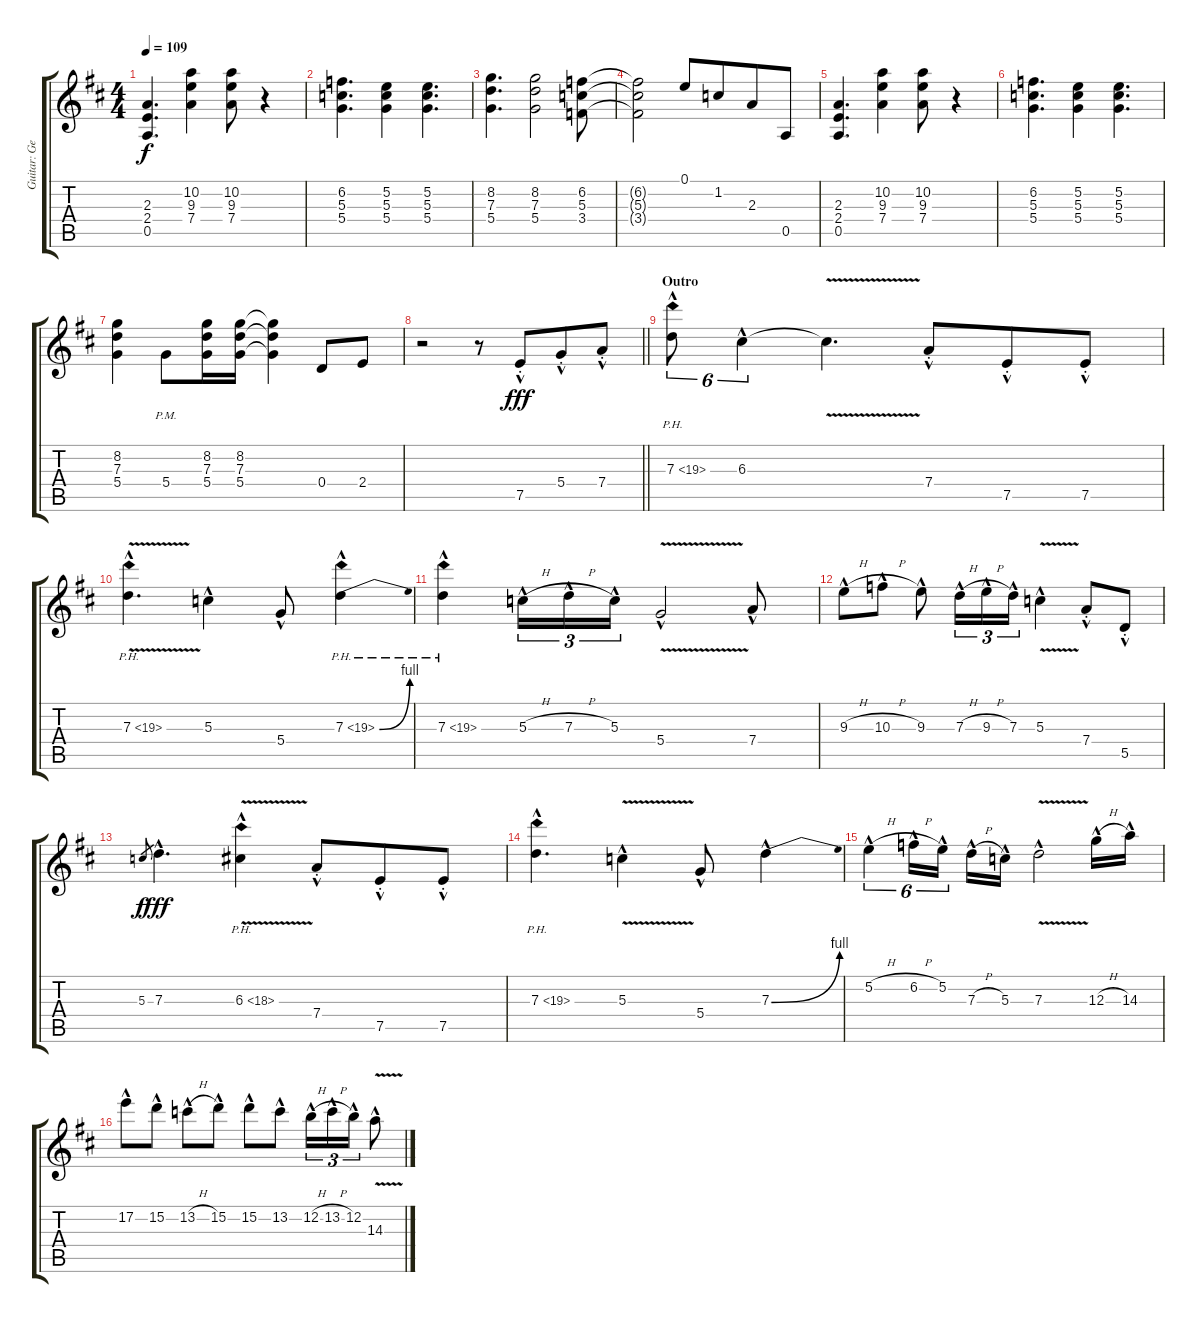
\track ("Guitar: George" "Guitar: Ge") {instrument overdrivenguitar}
\staff {score tabs}
\tuning (E4 B3 G3 D3 A2 E2) {hide}
\ts (4 4)
\tempo 109
\clef g2
\ks d
(2.3 2.4 0.5).4{d dy f instrument overdrivenguitar} (10.2 9.3 7.4).4 (10.2 9.3 7.4).8 r.4 |
(6.2 5.3 5.4).4{d} (5.2 5.3 5.4).4 (5.2 5.3 5.4).4{d} |
(8.2 7.3 5.4).4{d} (8.2 7.3 5.4).2 (6.2 5.3 3.4).8 |
(6.2{t} 5.3{t} 3.4{t}).2 0.1.8 1.2.8{beam merge} 2.3.8 0.5.8 |
(2.3 2.4 0.5).4{d} (10.2 9.3 7.4).4 (10.2 9.3 7.4).8 r.4 |
(6.2 5.3 5.4).4{d} (5.2 5.3 5.4).4 (5.2 5.3 5.4).4{d} |
(8.2 7.3 5.4).4 5.4{pm}.8 (8.2 7.3 5.4).16 (8.2 7.3 5.4).16 (8.2{t} 7.3{t} 5.4{t}).4 0.4.8 2.4.8 |
\barLineRight lightlight
r.2{instrument overdrivenguitar} r.8 7.5{hac st}.8{dy fff beam merge} 5.4{hac st}.8 7.4{hac st}.8 |
\section ("" "Outro")
7.3{ph 12 hac}.8{tu (6 4)} 6.3{hac}.4{tu (6 4)} 6.3{v t}.4{d} 7.4{hac st}.8{beam merge} 7.5{hac st}.8 7.5{hac st}.8 |
7.3{ph 12 v hac}.4{d} 5.3{hac}.4 5.4{hac}.8 7.3{be (bend 0 0 60 4) ph 12 hac}.4 |
7.3{ph 12 hac}.4 5.3{h hac}.16{tu (3 2)} 7.3{h hac}.16{tu (3 2)} 5.3{hac}.16{tu (3 2)} 5.4{v hac}.2 7.4{hac}.8 |
9.3{h hac}.8 10.3{h hac}.8 9.3{hac}.8 7.3{h hac}.16{tu (3 2)} 9.3{h hac}.16{tu (3 2)} 7.3{hac}.16{tu (3 2)} 5.3{v hac}.4 7.4{hac st}.8 5.5{hac st}.8 |
5.3.8{gr dy f} 7.3{hac}.4{d dy fff} 6.3{ph 12 v hac}.4 7.4{hac st}.8{beam merge} 7.5{hac st}.8 7.5{hac st}.8 |
7.3{ph 12 hac}.4{d} 5.3{v hac}.4 5.4{hac}.8 7.3{be (bend 0 0 60 4) hac}.4 |
5.2{h hac}.4{tu (6 4)} 6.2{h hac}.16{tu (6 4)} 5.2{hac}.16{tu (6 4)} 7.3{h hac}.16 5.3{hac}.16 7.3{v hac}.2 12.3{h hac}.16 14.3{hac}.16 |
17.2{hac}.8 15.2{hac}.8 13.2{h hac}.8 15.2{hac}.8 15.2{hac}.8 13.2{hac}.8 12.2{h hac}.16{tu (3 2)} 13.2{h hac}.16{tu (3 2)} 12.2{hac}.16{tu (3 2)} 14.3{v hac}.8
